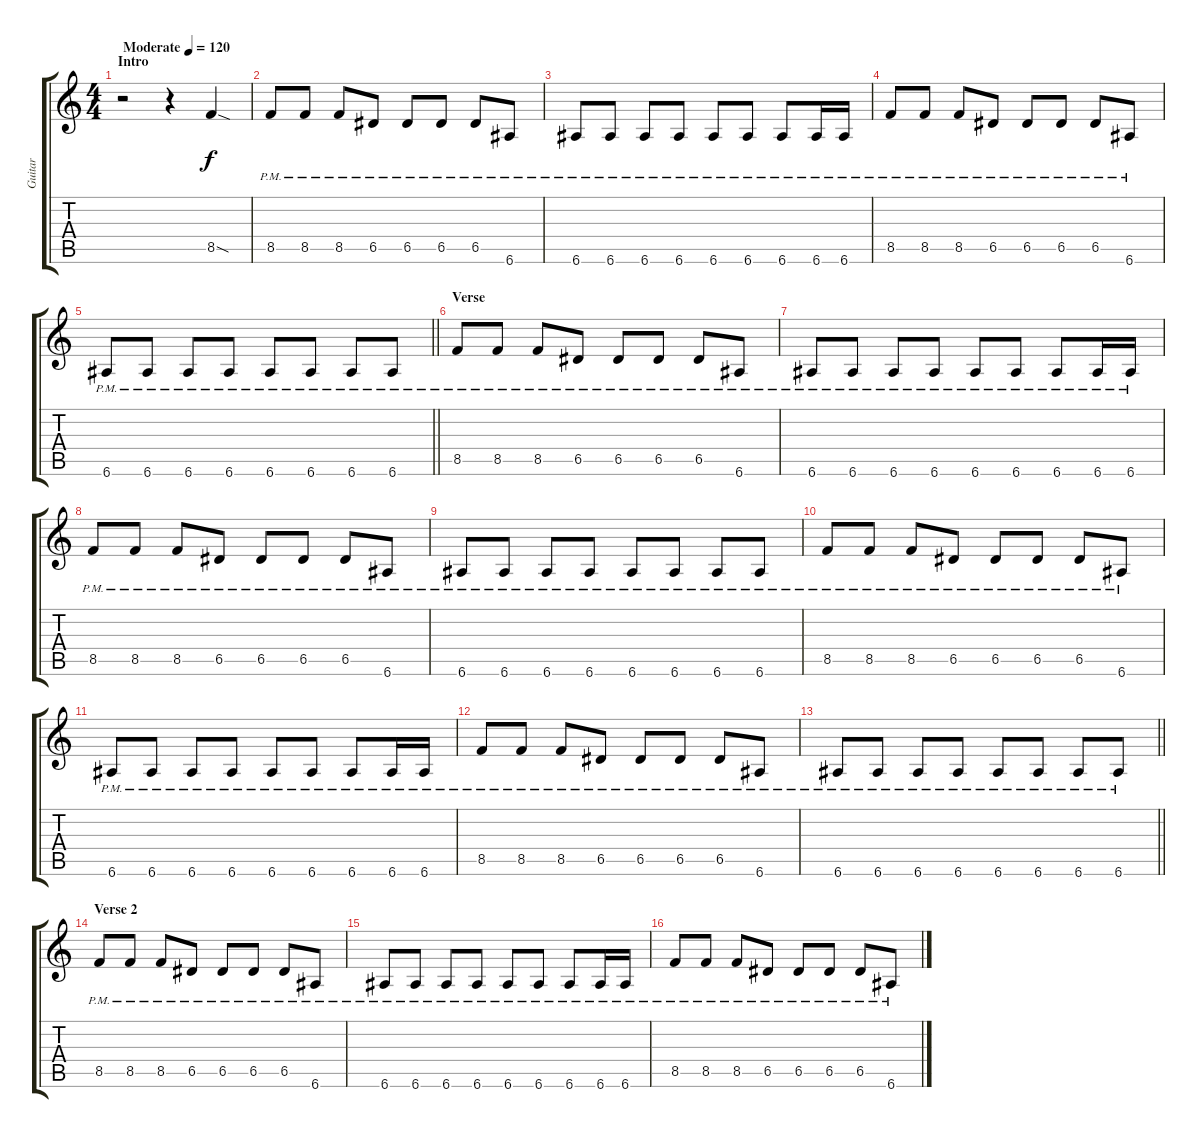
\track ("Guitar" "Guitar") {instrument distortionguitar}
\staff {score tabs}
\tuning (E4 B3 G3 D3 A2 E2) {hide}
\ts (4 4)
\section ("" "Intro")
\tempo (120 "Moderate")
\clef g2
\ks c
r.2{dy f instrument distortionguitar} r.4 8.5{sod}.4 |
8.5{pm}.8 8.5{pm}.8 8.5{pm}.8 6.5{pm}.8 6.5{pm}.8 6.5{pm}.8 6.5{pm}.8 6.6{pm}.8 |
6.6{pm}.8 6.6{pm}.8 6.6{pm}.8 6.6{pm}.8 6.6{pm}.8 6.6{pm}.8 6.6{pm}.8 6.6{pm}.16 6.6{pm}.16 |
8.5{pm}.8 8.5{pm}.8 8.5{pm}.8 6.5{pm}.8 6.5{pm}.8 6.5{pm}.8 6.5{pm}.8 6.6{pm}.8 |
\barLineRight lightlight
6.6{pm}.8 6.6{pm}.8 6.6{pm}.8 6.6{pm}.8 6.6{pm}.8 6.6{pm}.8 6.6{pm}.8 6.6{pm}.8 |
\section ("" "Verse")
8.5{pm}.8 8.5{pm}.8 8.5{pm}.8 6.5{pm}.8 6.5{pm}.8 6.5{pm}.8 6.5{pm}.8 6.6{pm}.8 |
6.6{pm}.8 6.6{pm}.8 6.6{pm}.8 6.6{pm}.8 6.6{pm}.8 6.6{pm}.8 6.6{pm}.8 6.6{pm}.16 6.6{pm}.16 |
8.5{pm}.8 8.5{pm}.8 8.5{pm}.8 6.5{pm}.8 6.5{pm}.8 6.5{pm}.8 6.5{pm}.8 6.6{pm}.8 |
6.6{pm}.8 6.6{pm}.8 6.6{pm}.8 6.6{pm}.8 6.6{pm}.8 6.6{pm}.8 6.6{pm}.8 6.6{pm}.8 |
8.5{pm}.8 8.5{pm}.8 8.5{pm}.8 6.5{pm}.8 6.5{pm}.8 6.5{pm}.8 6.5{pm}.8 6.6{pm}.8 |
6.6{pm}.8 6.6{pm}.8 6.6{pm}.8 6.6{pm}.8 6.6{pm}.8 6.6{pm}.8 6.6{pm}.8 6.6{pm}.16 6.6{pm}.16 |
8.5{pm}.8 8.5{pm}.8 8.5{pm}.8 6.5{pm}.8 6.5{pm}.8 6.5{pm}.8 6.5{pm}.8 6.6{pm}.8 |
\barLineRight lightlight
6.6{pm}.8 6.6{pm}.8 6.6{pm}.8 6.6{pm}.8 6.6{pm}.8 6.6{pm}.8 6.6{pm}.8 6.6{pm}.8 |
\section ("" "Verse 2")
8.5{pm}.8 8.5{pm}.8 8.5{pm}.8 6.5{pm}.8 6.5{pm}.8 6.5{pm}.8 6.5{pm}.8 6.6{pm}.8 |
6.6{pm}.8 6.6{pm}.8 6.6{pm}.8 6.6{pm}.8 6.6{pm}.8 6.6{pm}.8 6.6{pm}.8 6.6{pm}.16 6.6{pm}.16 |
8.5{pm}.8 8.5{pm}.8 8.5{pm}.8 6.5{pm}.8 6.5{pm}.8 6.5{pm}.8 6.5{pm}.8 6.6{pm}.8
